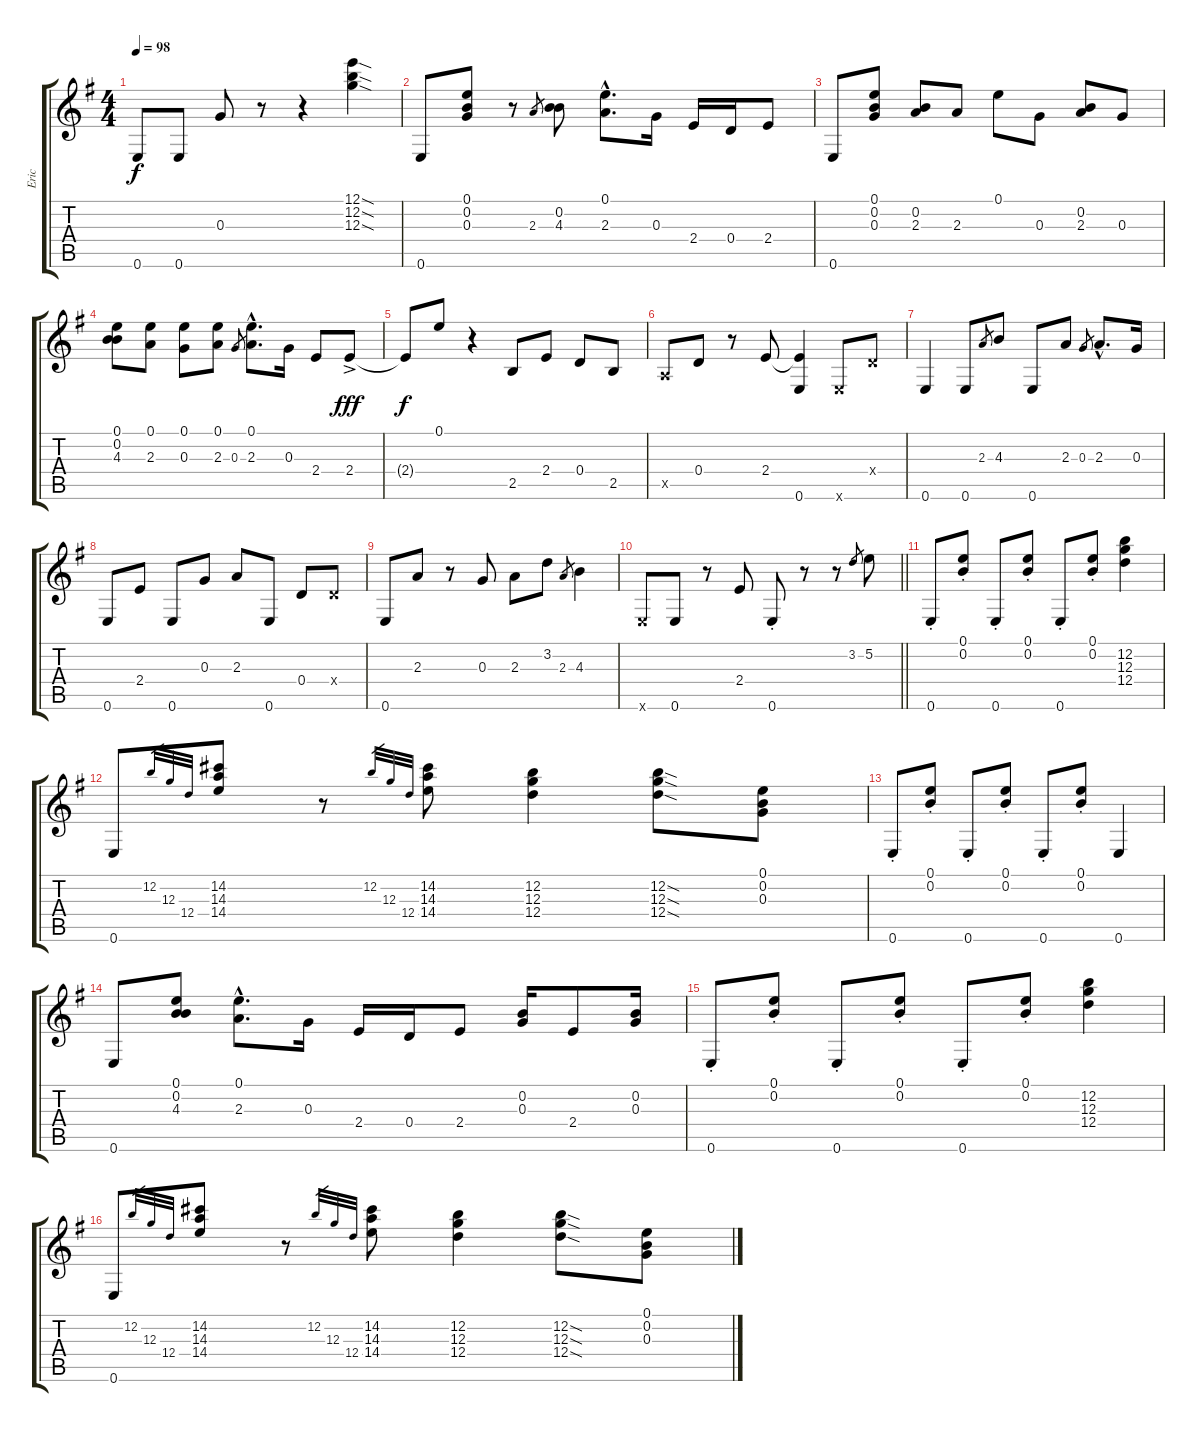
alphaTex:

\track ("Eric" "Eric") {instrument electricguitarjazz}
\staff {score tabs}
\tuning (E4 B3 G3 D3 A2 E2) {hide}
\ts (4 4)
\tempo 98
\clef g2
\ks eminor
0.6.8{dy f} 0.6.8 0.3.8 r.8 r.4 (12.1{sod} 12.2{sod} 12.3{sod}).4 |
0.6.8 (0.1 0.2 0.3).8 r.8 2.3.8{gr} (0.2 4.3).8 (0.1{hac} 2.3{hac}).8{d} 0.3.16 2.4.16 0.4.16 2.4.8 |
0.6.8 (0.1 0.2 0.3).8 (0.2 2.3).8 2.3.8 0.1.8 0.3.8 (0.2 2.3).8 0.3.8 |
(0.1 0.2 4.3).8 (0.1 2.3).8 (0.1 0.3).8 (0.1 2.3).8 0.3.8{gr} (0.1{hac} 2.3{hac}).8{d} 0.3.16 2.4.8 2.4{ac}.8{dy fff} |
2.4{t}.8{dy f} 0.1.8 r.4 2.5.8 2.4.8 0.4.8 2.5.8 |
0.5{x}.8 0.4.8 r.8 2.4.8 (2.4{t} 0.6).4 0.6{x}.8 0.4{x}.8 |
0.6.4 0.6.8 2.3.8{gr} 4.3.8 0.6.8 2.3.8 0.3.8{gr} 2.3{hac}.8{d} 0.3.16 |
0.6.8 2.4.8 0.6.8 0.3.8 2.3.8 0.6.8 0.4.8 0.4{x}.8 |
0.6.8 2.3.8 r.8 0.3.8 2.3.8 3.2.8 2.3.8{gr} 4.3.4 |
\barLineRight lightlight
0.6{x}.8 0.6.8 r.8 2.4.8 0.6{st}.8 r.8 r.8 3.2.8{gr} 5.2.8 |
0.6{st}.8 (0.1{st} 0.2{st}).8 0.6{st}.8 (0.1{st} 0.2{st}).8 0.6{st}.8 (0.1{st} 0.2{st}).8 (12.2 12.3 12.4).4 |
0.6.8 12.2.32{gr} 12.3.32{gr} 12.4.32{gr} (14.2 14.3 14.4).8 r.8 12.2.32{gr} 12.3.32{gr} 12.4.32{gr} (14.2 14.3 14.4).8 (12.2 12.3 12.4).4 (12.2{sod} 12.3{sod} 12.4{sod}).8 (0.1 0.2 0.3).8 |
0.6{st}.8 (0.1{st} 0.2{st}).8 0.6{st}.8 (0.1{st} 0.2{st}).8 0.6{st}.8 (0.1{st} 0.2{st}).8 0.6.4 |
0.6.8 (0.1 0.2 4.3).8 (0.1{hac} 2.3{hac}).8{d} 0.3.16 2.4.16 0.4.16 2.4.8 (0.2 0.3).16 2.4.8 (0.2 0.3).16 |
0.6{st}.8 (0.1{st} 0.2{st}).8 0.6{st}.8 (0.1{st} 0.2{st}).8 0.6{st}.8 (0.1{st} 0.2{st}).8 (12.2 12.3 12.4).4 |
0.6.8 12.2.32{gr} 12.3.32{gr} 12.4.32{gr} (14.2 14.3 14.4).8 r.8 12.2.32{gr} 12.3.32{gr} 12.4.32{gr} (14.2 14.3 14.4).8 (12.2 12.3 12.4).4 (12.2{sod} 12.3{sod} 12.4{sod}).8 (0.1 0.2 0.3).8
